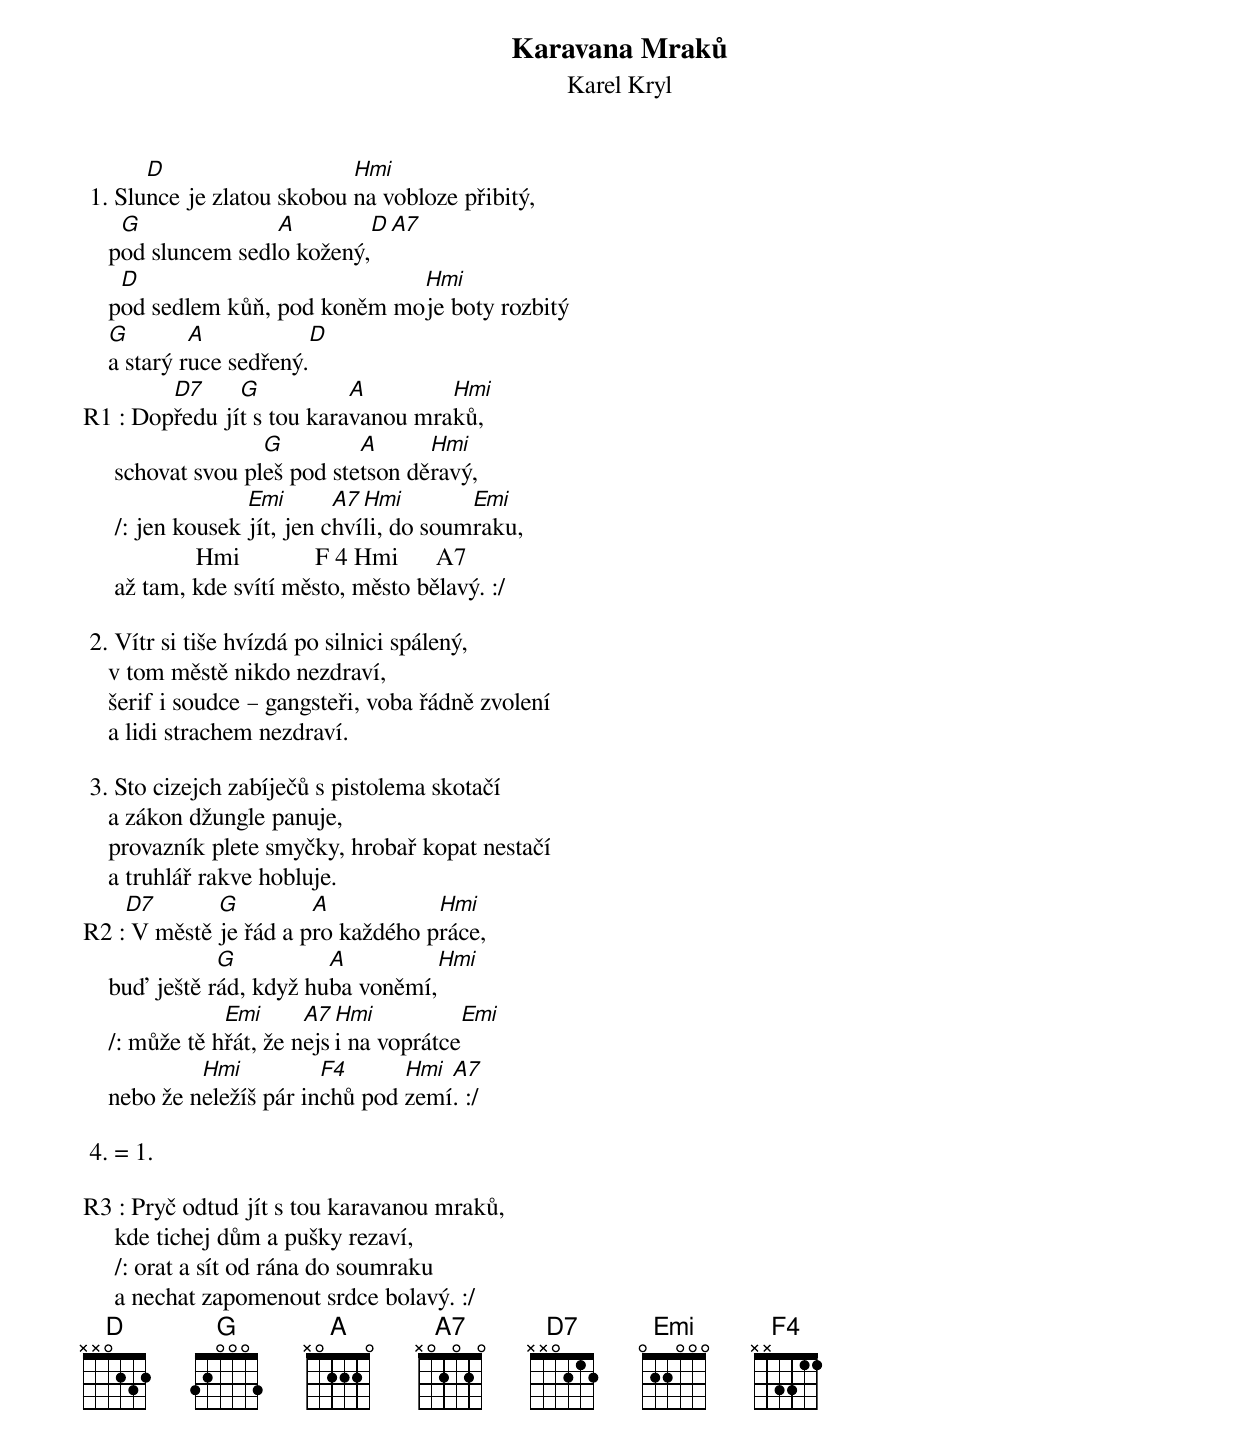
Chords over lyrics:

       Karavana Mraků
                  Karel Kryl

       D                    Hmi
 1. Slunce je zlatou skobou na vobloze přibitý,
     G              A         D A7
    pod sluncem sedlo kožený,
     D                          Hmi
    pod sedlem kůň, pod koněm moje boty rozbitý
    G        A            D
    a starý ruce sedřený.
        D7     G           A        Hmi
R1 : Dopředu jít s tou karavanou mraků,
                    G         A      Hmi
     schovat svou pleš pod stetson děravý,
                   Emi       A7 Hmi        Emi
     /: jen kousek jít, jen chvíli, do soumraku,
                  Hmi            F 4 Hmi      A7
     až tam, kde svítí město, město bělavý. :/

 2. Vítr si tiše hvízdá po silnici spálený,
    v tom městě nikdo nezdraví,
    šerif i soudce – gangsteři, voba řádně zvolení
    a lidi strachem nezdraví.

 3. Sto cizejch zabíječů s pistolema skotačí
    a zákon džungle panuje,
    provazník plete smyčky, hrobař kopat nestačí
    a truhlář rakve hobluje.
    D7       G         A           Hmi
R2 : V městě je řád a pro každého práce,
               G          A          Hmi
    buď ještě rád, když huba voněmí,
                Emi      A7 Hmi            Emi
    /: může tě hřát, že nejsi na voprátce
             Hmi          F4      Hmi A7
    nebo že neležíš pár inchů pod zemí. :/

 4. = 1.

R3 : Pryč odtud jít s tou karavanou mraků,
     kde tichej dům a pušky rezaví,
     /: orat a sít od rána do soumraku
     a nechat zapomenout srdce bolavý. :/
